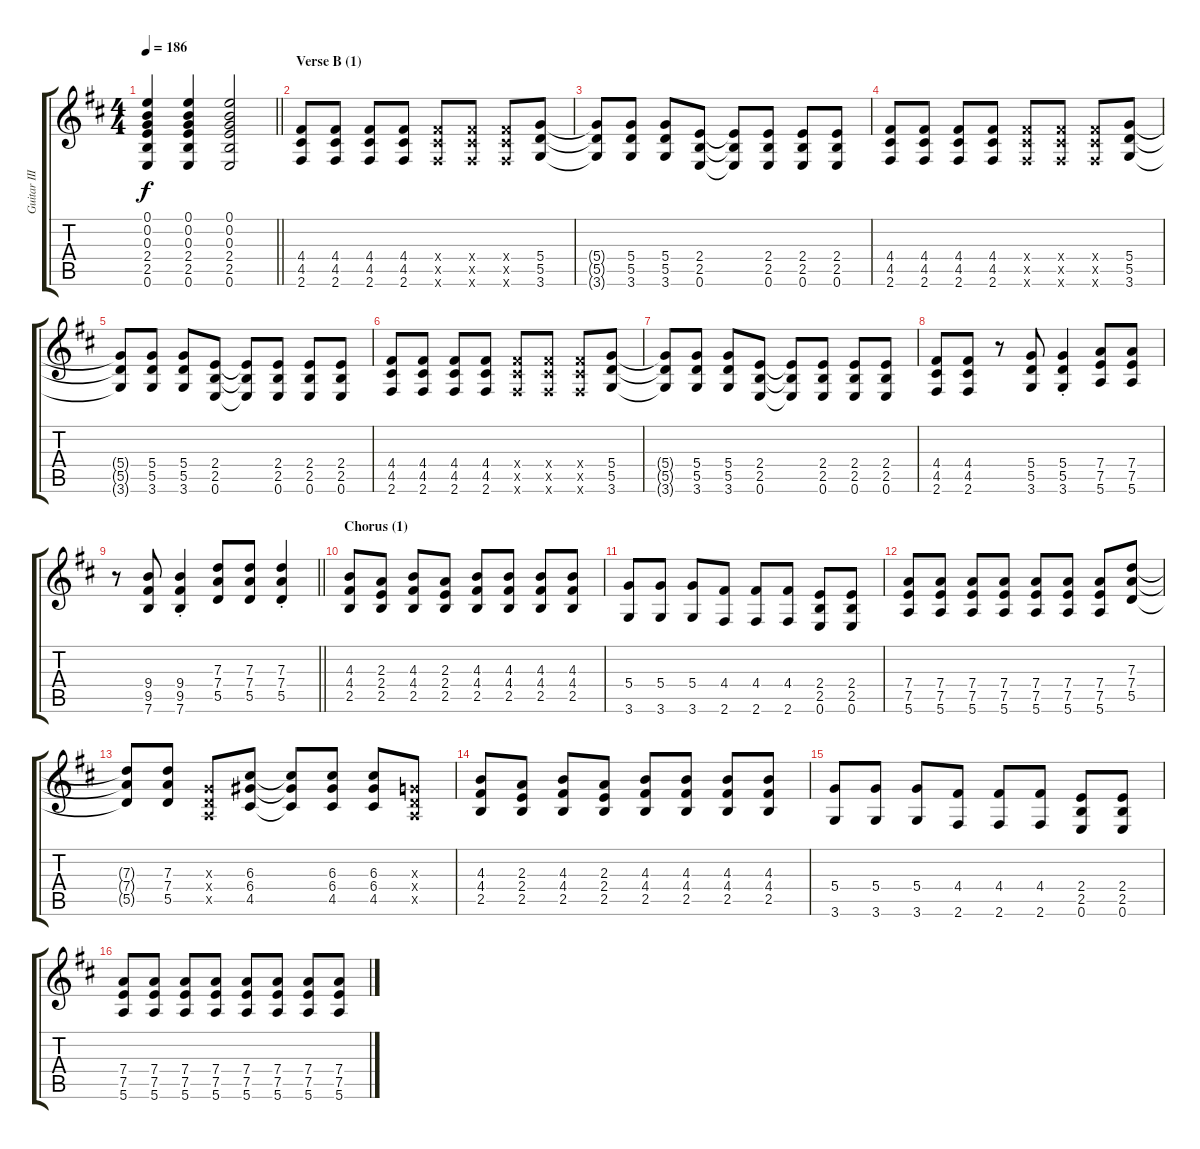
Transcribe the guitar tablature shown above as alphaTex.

\track ("Guitar III (Jun)" "Guitar III") {instrument distortionguitar}
\staff {score tabs}
\tuning (E4 B3 G3 D3 A2 E2) {hide}
\ts (4 4)
\tempo 186
\clef g2
\barLineRight lightlight
\ks d
(0.1{t} 0.2{t} 0.3{t} 2.4{t} 2.5{t} 0.6{t}).4{dy f} (0.1 0.2 0.3 2.4 2.5 0.6).4 (0.1 0.2 0.3 2.4 2.5 0.6).2 |
\section ("" "Verse B (1)")
(4.4 4.5 2.6).8 (4.4 4.5 2.6).8 (4.4 4.5 2.6).8 (4.4 4.5 2.6).8 (4.4{x} 4.5{x} 2.6{x}).8 (4.4{x} 4.5{x} 2.6{x}).8 (4.4{x} 4.5{x} 2.6{x}).8 (5.4 5.5 3.6).8 |
(5.4{t} 5.5{t} 3.6{t}).8 (5.4 5.5 3.6).8 (5.4 5.5 3.6).8 (2.4 2.5 0.6).8 (2.4{t} 2.5{t} 0.6{t}).8 (2.4 2.5 0.6).8 (2.4 2.5 0.6).8 (2.4 2.5 0.6).8 |
(4.4 4.5 2.6).8 (4.4 4.5 2.6).8 (4.4 4.5 2.6).8 (4.4 4.5 2.6).8 (4.4{x} 4.5{x} 2.6{x}).8 (4.4{x} 4.5{x} 2.6{x}).8 (4.4{x} 4.5{x} 2.6{x}).8 (5.4 5.5 3.6).8 |
(5.4{t} 5.5{t} 3.6{t}).8 (5.4 5.5 3.6).8 (5.4 5.5 3.6).8 (2.4 2.5 0.6).8 (2.4{t} 2.5{t} 0.6{t}).8 (2.4 2.5 0.6).8 (2.4 2.5 0.6).8 (2.4 2.5 0.6).8 |
(4.4 4.5 2.6).8 (4.4 4.5 2.6).8 (4.4 4.5 2.6).8 (4.4 4.5 2.6).8 (4.4{x} 4.5{x} 2.6{x}).8 (4.4{x} 4.5{x} 2.6{x}).8 (4.4{x} 4.5{x} 2.6{x}).8 (5.4 5.5 3.6).8 |
(5.4{t} 5.5{t} 3.6{t}).8 (5.4 5.5 3.6).8 (5.4 5.5 3.6).8 (2.4 2.5 0.6).8 (2.4{t} 2.5{t} 0.6{t}).8 (2.4 2.5 0.6).8 (2.4 2.5 0.6).8 (2.4 2.5 0.6).8 |
(4.4 4.5 2.6).8 (4.4 4.5 2.6).8 r.8 (5.4 5.5 3.6).8 (5.4{st} 5.5{st} 3.6{st}).4 (7.4 7.5 5.6).8 (7.4 7.5 5.6).8 |
\barLineRight lightlight
r.8 (9.4 9.5 7.6).8 (9.4{st} 9.5{st} 7.6{st}).4 (7.3 7.4 5.5).8 (7.3 7.4 5.5).8 (7.3{st} 7.4{st} 5.5{st}).4 |
\section ("" "Chorus (1)")
(4.3 4.4 2.5).8 (2.3 2.4 2.5).8 (4.3 4.4 2.5).8 (2.3 2.4 2.5).8 (4.3 4.4 2.5).8 (4.3 4.4 2.5).8 (4.3 4.4 2.5).8 (4.3 4.4 2.5).8 |
(5.4 3.6).8 (5.4 3.6).8 (5.4 3.6).8 (4.4 2.6).8 (4.4 2.6).8 (4.4 2.6).8 (2.4 2.5 0.6).8 (2.4 2.5 0.6).8 |
(7.4 7.5 5.6).8 (7.4 7.5 5.6).8 (7.4 7.5 5.6).8 (7.4 7.5 5.6).8 (7.4 7.5 5.6).8 (7.4 7.5 5.6).8 (7.4 7.5 5.6).8 (7.3 7.4 5.5).8 |
(7.3{t} 7.4{t} 5.5{t}).8 (7.3 7.4 5.5).8 (0.3{x} 0.4{x} 0.5{x}).8 (6.3 6.4 4.5).8 (6.3{t} 6.4{t} 4.5{t}).8 (6.3 6.4 4.5).8 (6.3 6.4 4.5).8 (0.3{x} 0.4{x} 0.5{x}).8 |
(4.3 4.4 2.5).8 (2.3 2.4 2.5).8 (4.3 4.4 2.5).8 (2.3 2.4 2.5).8 (4.3 4.4 2.5).8 (4.3 4.4 2.5).8 (4.3 4.4 2.5).8 (4.3 4.4 2.5).8 |
(5.4 3.6).8 (5.4 3.6).8 (5.4 3.6).8 (4.4 2.6).8 (4.4 2.6).8 (4.4 2.6).8 (2.4 2.5 0.6).8 (2.4 2.5 0.6).8 |
(7.4 7.5 5.6).8 (7.4 7.5 5.6).8 (7.4 7.5 5.6).8 (7.4 7.5 5.6).8 (7.4 7.5 5.6).8 (7.4 7.5 5.6).8 (7.4 7.5 5.6).8 (7.4 7.5 5.6).8
